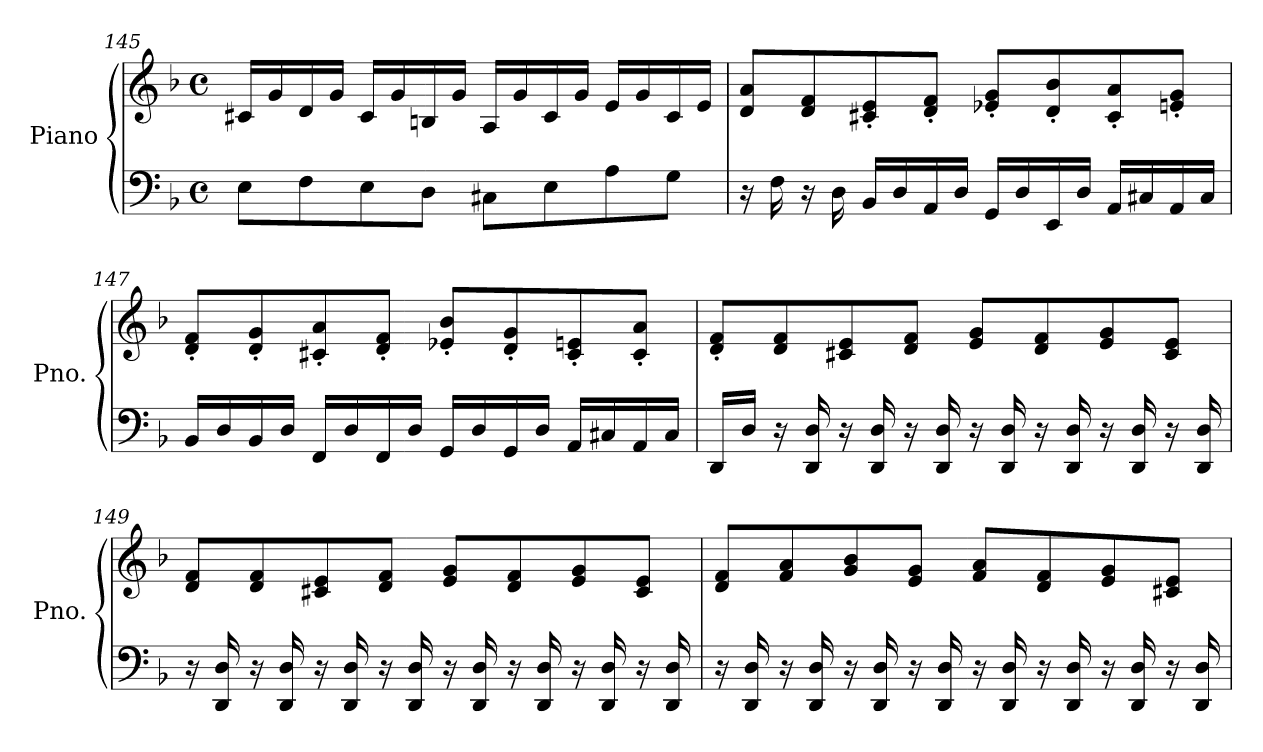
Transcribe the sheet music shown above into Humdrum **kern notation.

**kern	**kern
*part1	*part1
*staff2	*staff1
*I"Piano	*
*I'Pno.	*
*clefF4	*clefG2
*k[b-]	*k[b-]
*M4/4	*M4/4
*met(c)	*met(c)
=145	=145
8E\L	16c#X/LL
.	16g/
8F\	16d/
.	16g/JJ
8E\	16c#/LL
.	16g/
8D\J	16Bn/
.	16g/JJ
8C#X\L	16A/LL
.	16g/
8E\	16c#/
.	16g/JJ
8A\	16e/LL
.	16g/
8G\J	16c#/
.	16e/JJ
=146	=146
16r	8d/ 8a/L
16F\	.
16r	8d/ 8f/
16D<\	.
16BB-</LL	8c#X/' 8e/'
16D/	.
16AA/	8d/' 8f/'J
16D/JJ	.
16GG/LL	8e-X/' 8g/'L
16D/	.
16EE/	8d/' 8b-/'
16D/JJ	.
16AA/LL	8c#/' 8a/'
16C#X/	.
16AA/	8en/' 8g/'J
16C#/JJ	.
=147	=147
16BB-/LL	8d/' 8f/'L
16D/	.
16BB-/	8d/' 8g/'
16D/JJ	.
16FF/LL	8c#X/' 8a/'
16D/	.
16FF/	8d/' 8f/'J
16D/JJ	.
16GG/LL	8e-X/' 8b-/'L
16D/	.
16GG/	8d/' 8g/'
16D/JJ	.
16AA/LL	8c#/' 8en/'
16C#X/	.
16AA/	8c#/' 8a/'J
16C#/JJ	.
=148	=148
16DD/LL	8d/' 8f/'L
16D/JJ	.
16r	8d/ 8f/
16DD/ 16D/	.
16r	8c#X/ 8e/
16DD/ 16D/	.
16r	8d/ 8f/J
16DD/ 16D/	.
16r	8e/ 8g/L
16DD/ 16D/	.
16r	8d/ 8f/
16DD/ 16D/	.
16r	8e/ 8g/
16DD/ 16D/	.
16r	8c#/ 8e/J
16DD/ 16D/	.
=149	=149
16r	8d/ 8f/L
16DD/ 16D/	.
16r	8d/ 8f/
16DD/ 16D/	.
16r	8c#X/ 8e/
16DD/ 16D/	.
16r	8d/ 8f/J
16DD/ 16D/	.
16r	8e/ 8g/L
16DD/ 16D/	.
16r	8d/ 8f/
16DD/ 16D/	.
16r	8e/ 8g/
16DD/ 16D/	.
16r	8c#/ 8e/J
16DD/ 16D/	.
=150	=150
16r	8d/ 8f/L
16DD/ 16D/	.
16r	8f/ 8a/
16DD/ 16D/	.
16r	8g/ 8b-/
16DD/ 16D/	.
16r	8e/ 8g/J
16DD/ 16D/	.
16r	8f/ 8a/L
16DD/ 16D/	.
16r	8d/ 8f/
16DD/ 16D/	.
16r	8e/ 8g/
16DD/ 16D/	.
16r	8c#X/ 8e/J
16DD/ 16D/	.
=	=
*-	*-
